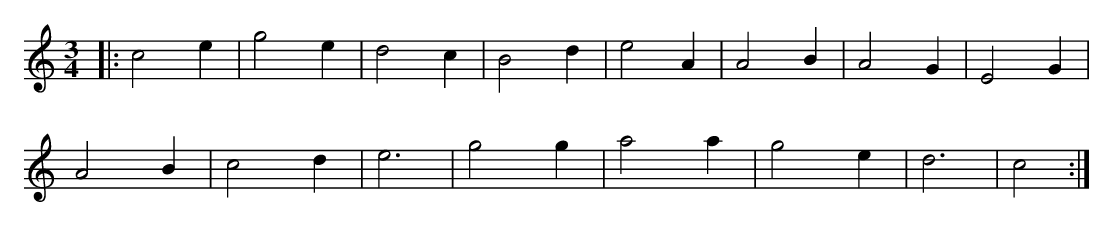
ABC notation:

X:1
M:3/4
K:C
|:c4 e2|g4 e2|d4 c2|B4 d2|e4 A2|A4 B2|A4 G2|E4 G2|
A4 B2|c4 d2|e6|g4 g2|a4 a2|g4 e2|d6|c4:|
